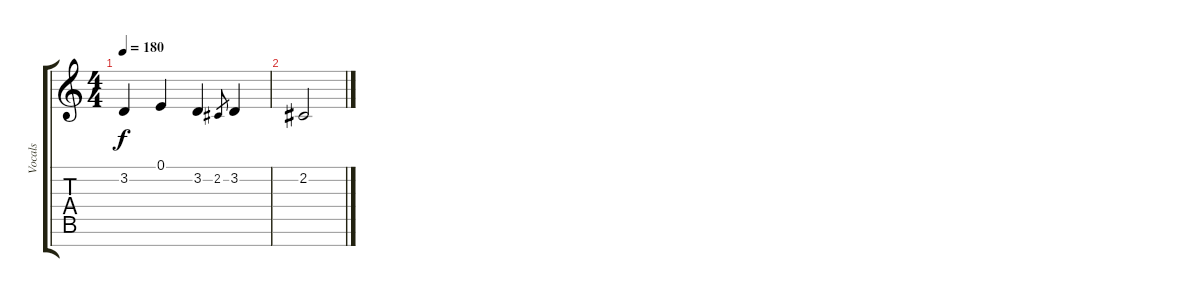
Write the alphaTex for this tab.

\track ("Vocals" "Vocals") {instrument altosax}
\staff {score tabs}
\tuning (E4 B3 G3 D3 A2 E2 B1) {hide}
\ts (4 4)
\tempo 180
\clef g2
\ks c
3.2{t}.4{dy f} 0.1.4 3.2.4 2.2.8{gr} 3.2.4 |
2.2.2
